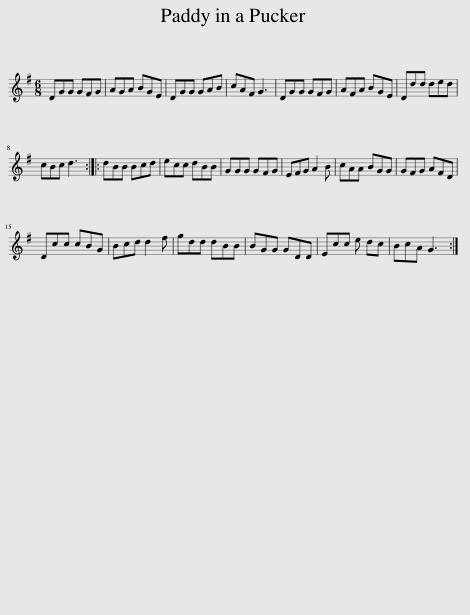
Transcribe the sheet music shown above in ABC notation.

X:1
L:1/8
M:6/8
I:linebreak $
K:G
V:1 treble
V:1
 DGG GFG | AGA BGE | DGG GAB | cAF G3 | DGG GFG | %5
 AFA BGE | Ddd ded |$ cBc d3 :: dBB Bcd | ecc dBB | %10
 GGG GFG | EFG A2 B | cAA BGG | GFG AFD |$ Dcc cBG | %15
 Bcd d2 f | gdd dBB | BGG GDD | Ecc e dc | BcA G3 :| %20
